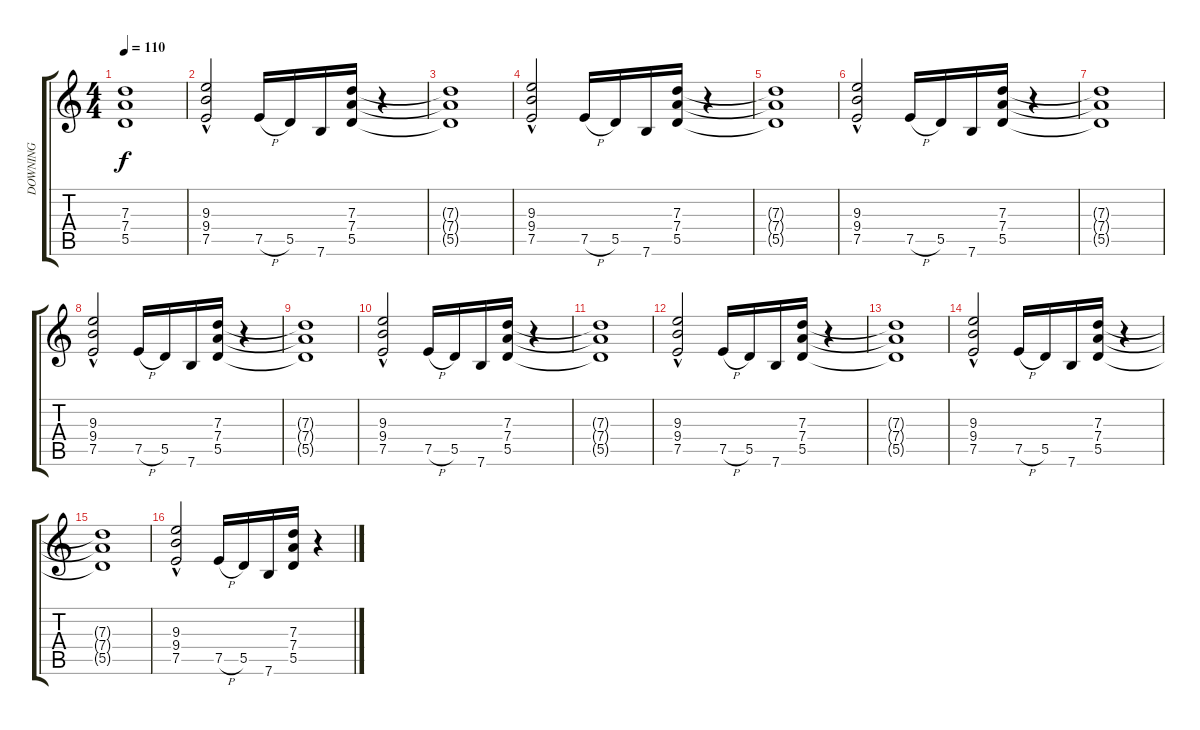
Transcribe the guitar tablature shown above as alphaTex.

\track ("DOWNING" "DOWNING") {instrument distortionguitar}
\staff {score tabs}
\tuning (E4 B3 G3 D3 A2 E2) {hide}
\ts (4 4)
\tempo 110
\clef g2
\ks c
(7.3{t} 7.4{t} 5.5{t}).1{dy f} |
(9.3{hac} 9.4{hac} 7.5{hac}).2 7.5{h}.16 5.5.16 7.6.16 (7.3 7.4 5.5).16 r.4 |
(7.3{t} 7.4{t} 5.5{t}).1 |
(9.3{hac} 9.4{hac} 7.5{hac}).2 7.5{h}.16 5.5.16 7.6.16 (7.3 7.4 5.5).16 r.4 |
(7.3{t} 7.4{t} 5.5{t}).1 |
(9.3{hac} 9.4{hac} 7.5{hac}).2 7.5{h}.16 5.5.16 7.6.16 (7.3 7.4 5.5).16 r.4 |
(7.3{t} 7.4{t} 5.5{t}).1 |
(9.3{hac} 9.4{hac} 7.5{hac}).2 7.5{h}.16 5.5.16 7.6.16 (7.3 7.4 5.5).16 r.4 |
(7.3{t} 7.4{t} 5.5{t}).1 |
(9.3{hac} 9.4{hac} 7.5{hac}).2 7.5{h}.16 5.5.16 7.6.16 (7.3 7.4 5.5).16 r.4 |
(7.3{t} 7.4{t} 5.5{t}).1 |
(9.3{hac} 9.4{hac} 7.5{hac}).2 7.5{h}.16 5.5.16 7.6.16 (7.3 7.4 5.5).16 r.4 |
(7.3{t} 7.4{t} 5.5{t}).1 |
(9.3{hac} 9.4{hac} 7.5{hac}).2 7.5{h}.16 5.5.16 7.6.16 (7.3 7.4 5.5).16 r.4 |
(7.3{t} 7.4{t} 5.5{t}).1 |
(9.3{hac} 9.4{hac} 7.5{hac}).2 7.5{h}.16 5.5.16 7.6.16 (7.3 7.4 5.5).16 r.4
